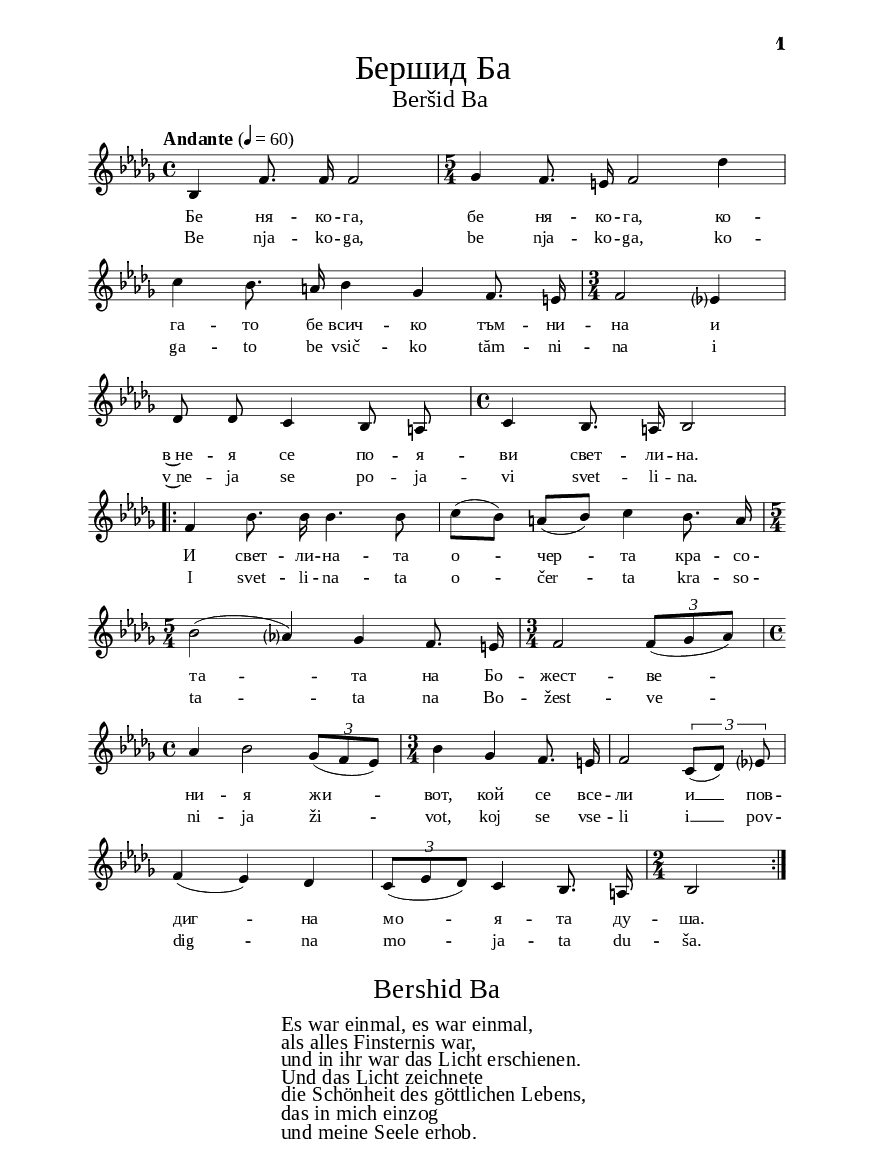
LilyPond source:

\version "2.24.3"

% include paper part and global functions
\include "include/globals.ily"

\bookpart {
  \label #'ref098
  \tocItem \markup "Бершид Ба – Beršid Ba"
  \include "include/bookpart-paper.ily"
  \score {
    \include "include/score-layout.ily"


    \new Voice \absolute  {
      \clef treble
      \key bes \minor
      \time 4/4
      \tempoFunc "Andante" 4 "60"

      \autoBeamOff

      bes4 f'8. f'16 f'2 | \time 5/4  ges'4 f'8. e'16 f'2 des''4 \break |

      c''4 bes'8. a'16 bes'4 ges' f'8. e'16 | \time 3/4  f'2 ees'?4 \break |

      des'8 des' c'4 bes8 a | \time 4/4  c'4 bes8. a16 bes2 \break |

      \bar ".|:-|"
      f'4 bes'8. bes'16 bes'4. bes'8 | \autoBeamOn c''8  ( bes')  a' ( bes' ) c''4 \autoBeamOff bes'8. a'16 \break |

      \time 5/4  | bes'2 ( as'?4 )  ges' f'8. e'16 | \time 3/4  f'2 \times 2/3  {  f'8 [ ( ges' as'8 ) ] } \break |

      \time 4/4  as'4 bes'2  \times 2/3  {  ges'8 ( [ f' es'8 ] ) } | \time 3/4  bes'4 ges'4 f'8. e'16

      f'2 \times 2/3 { c'8 [ ( des' ) ] es'?8  } | \break

      f'4 ( es' ) des' | \times 2/3  { c'8 [ ( es' des'8 ) ] } c'4 bes8. a16  | \time 2/4  bes2  \break |

      \bar ":|."
    }

    \addlyrics {
      Бе ня -- ко  -- га, бе ня -- ко -- га,
      ко -- га -- то бе всич -- ко тъм -- ни -- на
      и в~не -- я се по -- я -- ви свет -- ли -- на.
      И свет -- ли -- на -- та о -- чер -- та кра -- со -- та -- та
      на Бо -- жест -- ве -- ни -- я жи -- вот,
      кой се все -- ли
      и __ пов -- диг -- на мо -- я -- та ду -- ша.
    }


    \addlyrics {
      Be nja -- ko  -- ga, be nja -- ko -- ga,
      ko -- ga -- to be vsič -- ko tăm -- ni -- na
      i v~ne -- ja se po -- ja -- vi svet -- li -- na.
      I svet -- li -- na -- ta o -- čer -- ta kra -- so -- ta -- ta
      na Bo -- žest -- ve -- ni -- ja ži -- vot,
      koj se vse -- li
      i __ pov -- dig -- na mo -- ja -- ta du -- ša.
    }


    \header {
      title = \titleFunc "Бершид Ба "" Beršid Ba"
    }

    \midi{}

  } % score

  %\markup \dc-one "D.C."
  %

  % include foreign translation(s) of the song
  \markup \empty-two
  \version "2.24.3"

\markup \fill-line { \fontsize #deTitleFontSize "Bershid Ba" }
\markup \null
\markup \null
\markup \abs-fontsize #10 {
  \hspace #25
  \override #`(baseline-skip . ,deCoupletBaselineSkip)

  \column {    
    
    \line { " " Es war einmal, es war einmal,}

   \line { " " als alles Finsternis war,}

   \line { " " und in ihr war das Licht erschienen.}

   \line { " " Und das Licht zeichnete}
     \line { " " die Schönheit des göttlichen Lebens, }

   \line { " " das in mich einzog }

   \line { " " und meine Seele erhob.}
      
       
    }
    
    
}


} % bookpart
